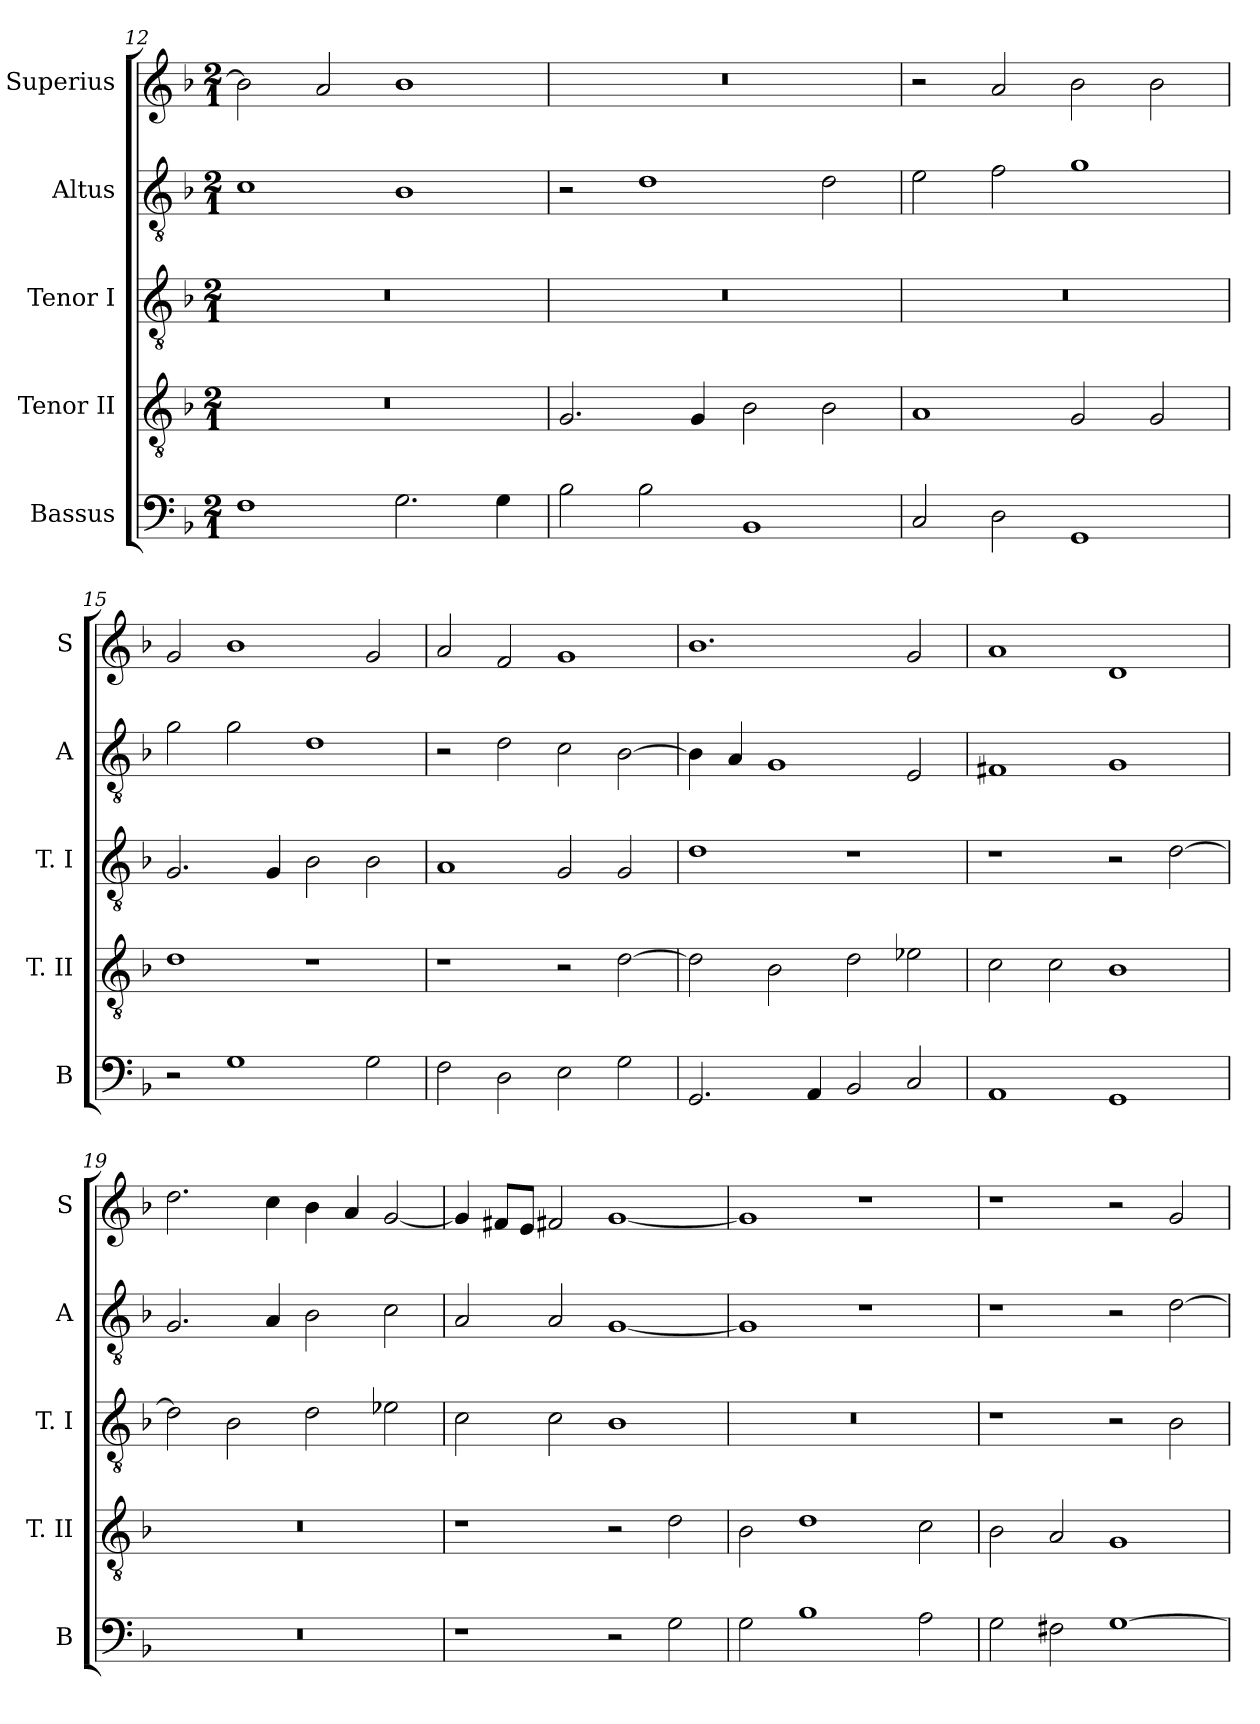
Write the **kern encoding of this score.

**kern	**kern	**kern	**kern	**kern
*part5	*part4	*part3	*part2	*part1
*staff5	*staff4	*staff3	*staff2	*staff1
*I"Bassus	*I"Tenor II	*I"Tenor I	*I"Altus	*I"Superius
*I'B	*I'T. II	*I'T. I	*I'A	*I'S
*clefF4	*clefGv2	*clefGv2	*clefGv2	*clefG2
*k[b-]	*k[b-]	*k[b-]	*k[b-]	*k[b-]
*F:	*F:	*F:	*F:	*F:
*M2/1	*M2/1	*M2/1	*M2/1	*M2/1
=12	=12	=12	=12	=12
1F	0r	0r	1c	2b-]
.	.	.	.	2a
2.G	.	.	1B-	1b-
4G	.	.	.	.
=13	=13	=13	=13	=13
2B-	2.G	0r	2r	0r
2B-	.	.	1d	.
.	4G	.	.	.
1BB-	2B-	.	.	.
.	2B-	.	2d	.
=14	=14	=14	=14	=14
2C	1A	0r	2e	2r
2D	.	.	2f	2a
1GG	2G	.	1g	2b-
.	2G	.	.	2b-
=15	=15	=15	=15	=15
2r	1d	2.G	2g	2g
1G	.	.	2g	1b-
.	.	4G	.	.
.	1r	2B-	1d	.
2G	.	2B-	.	2g
=16	=16	=16	=16	=16
2F	1r	1A	2r	2a
2D	.	.	2d	2f
2E	2r	2G	2c	1g
2G	[2d	2G	[2B-	.
=17	=17	=17	=17	=17
2.GG	2d]	1d	4B-]	1.b-
.	.	.	4A	.
.	2B-	.	1G	.
4AA	.	.	.	.
2BB-	2d	1r	.	.
2C	2e-X	.	2E	2g
=18	=18	=18	=18	=18
1AA	2c	1r	1F#X	1a
.	2c	.	.	.
1GG	1B-	2r	1G	1d
.	.	[2d	.	.
=19	=19	=19	=19	=19
0r	0r	2d]	2.G	2.dd
.	.	2B-	.	.
.	.	.	4A	4cc
.	.	2d	2B-	4b-
.	.	.	.	4a
.	.	2e-X	2c	[2g
=20	=20	=20	=20	=20
1r	1r	2c	2A	4g]
.	.	.	.	8f#XL
.	.	.	.	8eJ
.	.	2c	2A	2f#X
2r	2r	1B-	[1G	[1g
2G	2d	.	.	.
=21	=21	=21	=21	=21
2G	2B-	0r	1G]	1g]
1B-	1d	.	.	.
.	.	.	1r	1r
2A	2c	.	.	.
=22	=22	=22	=22	=22
2G	2B-	1r	1r	1r
2F#X	2A	.	.	.
[1G	1G	2r	2r	2r
.	.	2B-	[2d	2g
=	=	=	=	=
*-	*-	*-	*-	*-
